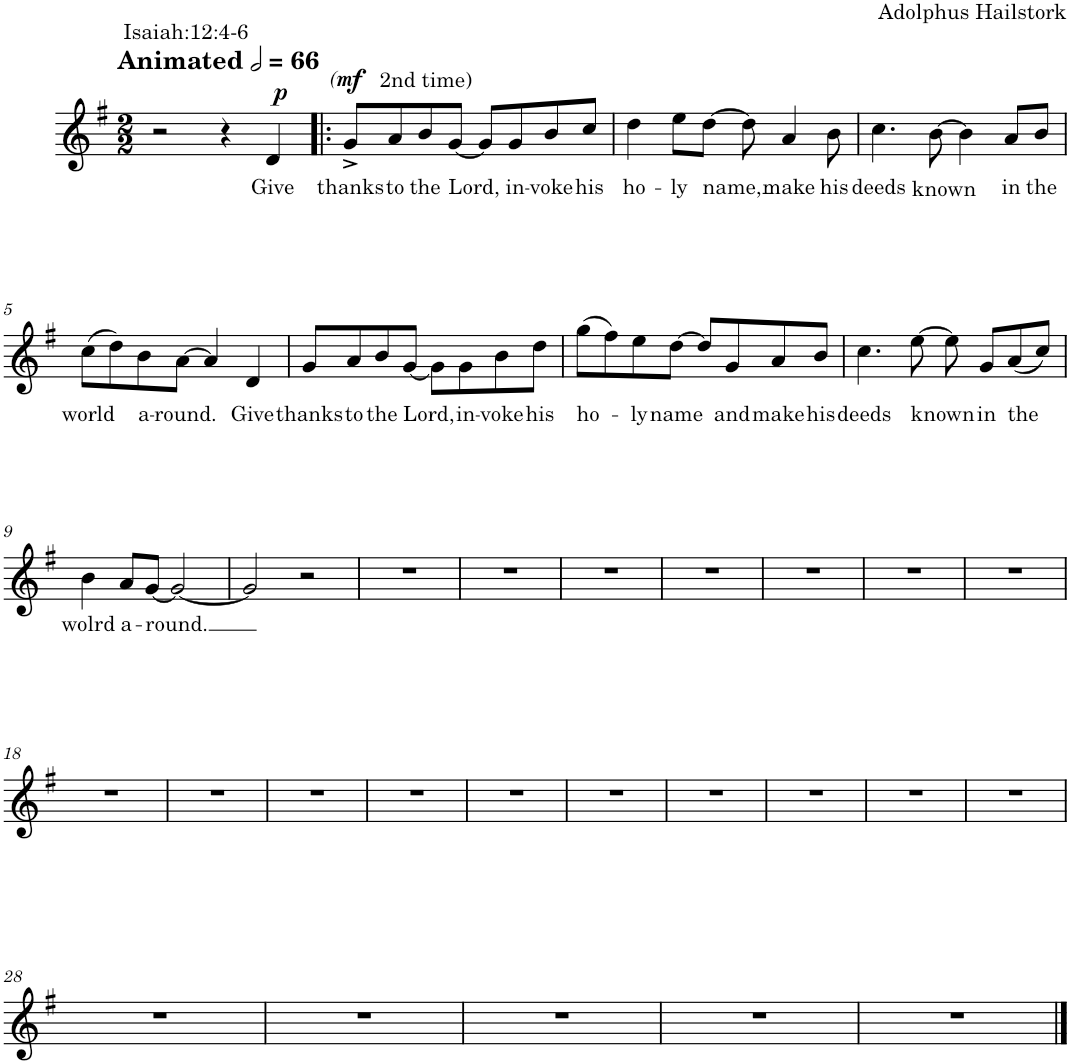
**kern	**text	**dynam
*part1	*part1	*part1
*staff1	*staff1	*staff1
*I"Voice	*	*
*I'Vo.	*	*
*clefG2	*	*
*k[f#]	*	*
*M2/2	*	*
*MM132	*	*
=1	=1	=1
!LO:TX:a:B:t=Animated	!	!
!LO:TX:a:t=Isaiah&colon;12&colon;4-6	!	!
2r	.	.
4r	.	.
!	!LO:LY:b	!LO:DY:a
4d/	Give	p
=2!|:	=2!|:	=2!|:
!LO:TX:a:t=2nd time)	!	!
!	!LO:LY:b	!LO:DY:a
!	!	!LO:DY:n=1:a
8g^/L	thanks	other-dynamics mf
!	!LO:LY:b	!
8a/	to	.
!	!LO:LY:b	!
8b/	the	.
!	!LO:LY:b	!
[8g/J	Lord,	.
8g/L]	.	.
!	!LO:LY:b	!
8g/	in-	.
!	!LO:LY:b	!
8b/	-voke	.
!	!LO:LY:b	!
8cc/J	his	.
=3	=3	=3
!	!LO:LY:b	!
4dd\	ho-	.
!	!LO:LY:b	!
8ee\L	-ly	.
!	!LO:LY:b	!
[8dd\J	name,	.
8dd\]	.	.
!	!LO:LY:b	!
4a/	make	.
!	!LO:LY:b	!
8b\	his	.
=4	=4	=4
!	!LO:LY:b	!
4.cc\	deeds	.
!	!LO:LY:b	!
[8b\	known	.
4b\]	.	.
!	!LO:LY:b	!
8a/L	in	.
!	!LO:LY:b	!
8b/J	the	.
!!LO:LB:g=z
=5	=5	=5
!	!LO:LY:b	!
(8cc\L	world	.
8dd\)	.	.
!	!LO:LY:b	!
8b\	a-	.
!	!LO:LY:b	!
[8a\J	-round.	.
4a/]	.	.
!	!LO:LY:b	!
4d/	Give	.
=6	=6	=6
!	!LO:LY:b	!
8g/L	thanks	.
!	!LO:LY:b	!
8a/	to	.
!	!LO:LY:b	!
8b/	the	.
!	!LO:LY:b	!
[<8g/J	Lord,	.
8g\L]	.	.
!	!LO:LY:b	!
8g\	in-	.
!	!LO:LY:b	!
8b\	-voke	.
!	!LO:LY:b	!
8dd\J	his	.
=7	=7	=7
!	!LO:LY:b	!
(8gg\L	ho-	.
8ff#\)	.	.
!	!LO:LY:b	!
8ee\	-ly	.
!	!LO:LY:b	!
[8dd\J	name	.
8dd/L]	.	.
!	!LO:LY:b	!
8g/	and	.
!	!LO:LY:b	!
8a/	make	.
!	!LO:LY:b	!
8b/J	his	.
=8	=8	=8
!	!LO:LY:b	!
4.cc\	deeds	.
!	!LO:LY:b	!
[8ee\	known	.
8ee\]	.	.
!	!LO:LY:b	!
8g/L	in	.
!	!LO:LY:b	!
(8a/	the	.
8cc/J)	.	.
!!LO:LB:g=z
=9	=9	=9
!	!LO:LY:b	!
4b\	wolrd	.
!	!LO:LY:b	!
8a/L	a-	.
!	!LO:LY:b	!
[8g/J	-round.	.
2g/_	.	.
=10	=10	=10
2g/]	.	.
2r	.	.
=11	=11	=11
1r	.	.
=12	=12	=12
1r	.	.
=13	=13	=13
1r	.	.
=14	=14	=14
1r	.	.
=15	=15	=15
1r	.	.
=16	=16	=16
1r	.	.
=17	=17	=17
1r	.	.
!!LO:LB:g=z
=18	=18	=18
1r	.	.
=19	=19	=19
1r	.	.
=20	=20	=20
1r	.	.
=21	=21	=21
1r	.	.
=22	=22	=22
1r	.	.
=23	=23	=23
1r	.	.
=24	=24	=24
1r	.	.
=25	=25	=25
1r	.	.
=26	=26	=26
1r	.	.
=27	=27	=27
1r	.	.
!!LO:LB:g=z
=28	=28	=28
1r	.	.
=29	=29	=29
1r	.	.
=30	=30	=30
1r	.	.
=31	=31	=31
1r	.	.
=32	=32	=32
1r	.	.
==	==	==
*-	*-	*-
